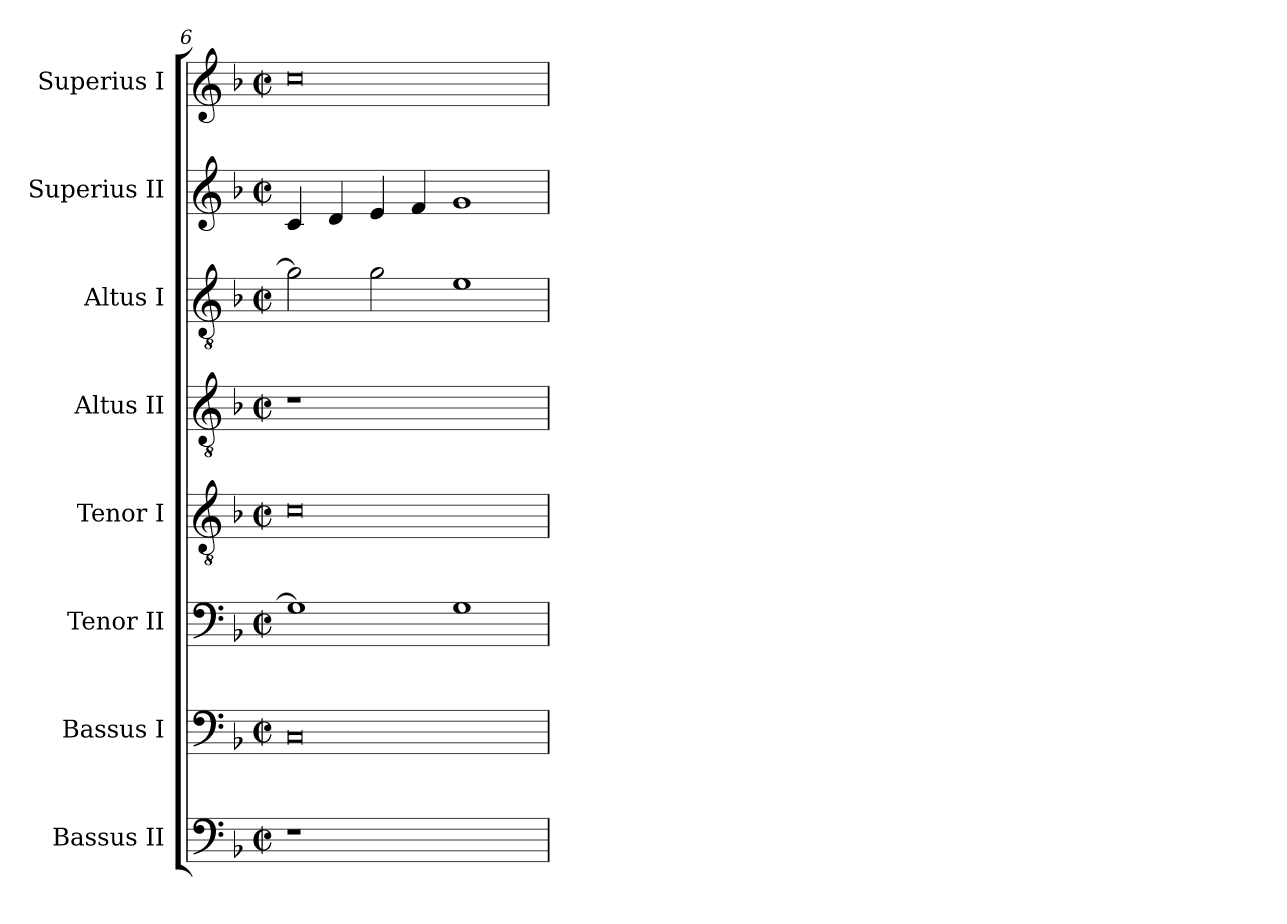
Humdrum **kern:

**kern	**kern	**kern	**kern	**kern	**kern	**kern	**kern
*part8	*part7	*part6	*part5	*part4	*part3	*part2	*part1
*staff8	*staff7	*staff6	*staff5	*staff4	*staff3	*staff2	*staff1
*I"Bassus II	*I"Bassus I	*I"Tenor II	*I"Tenor I	*I"Altus II	*I"Altus I	*I"Superius II	*I"Superius I
*I'B. II	*I'B. I	*I'T. II	*I'T. I	*I'A. II	*I'A. I	*I'S. II	*I'S. I
!!LO:PB:g=z
*clefF4	*clefF4	*clefF4	*clefGv2	*clefGv2	*clefGv2	*clefG2	*clefG2
*	*	*	*ITrd7c12	*ITrd7c12	*ITrd7c12	*	*
*k[b-]	*k[b-]	*k[b-]	*k[b-]	*k[b-]	*k[b-]	*k[b-]	*k[b-]
*F:	*F:	*F:	*F:	*F:	*F:	*F:	*F:
*M2/2	*M2/2	*M2/2	*M2/2	*M2/2	*M2/2	*M2/2	*M2/2
*met(c|)	*met(c|)	*met(c|)	*met(c|)	*met(c|)	*met(c|)	*met(c|)	*met(c|)
=6	=6	=6	=6	=6	=6	=6	=6
!LO:N:vis=1	!	!	!	!LO:N:vis=1	!	!	!
1r	0Ci	1Gi]	0Ci	1r	2Gi\]	4ci/	0cci
.	.	.	.	.	.	4di/	.
.	.	.	.	.	2Gi\	4ei/	.
.	.	.	.	.	.	4fi/	.
1ryy	.	1Gi	.	1ryy	1Ei	1gi	.
=	=	=	=	=	=	=	=
*-	*-	*-	*-	*-	*-	*-	*-
